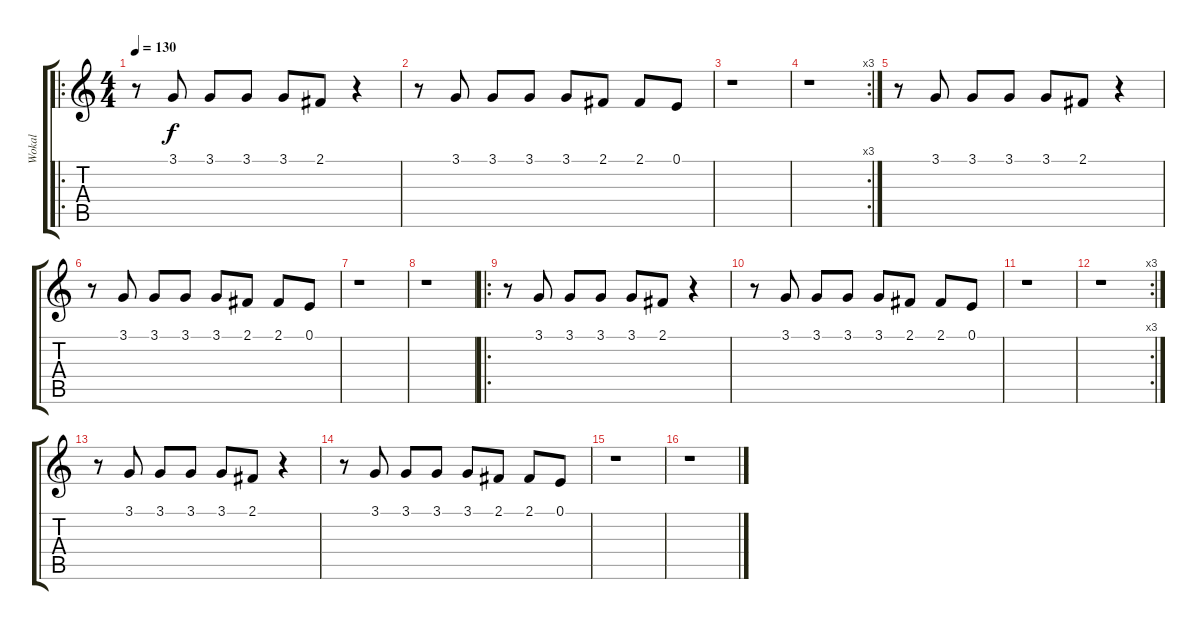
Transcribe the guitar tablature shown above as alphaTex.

\track ("Wokal" "Wokal") {instrument lead6voice}
\staff {score tabs}
\tuning (E4 B3 G3 D3 A2 E2) {hide}
\ro
\ts (4 4)
\tempo 130
\clef g2
\ks c
r.8{dy f} 3.1.8 3.1.8 3.1.8 3.1.8 2.1.8 r.4 |
r.8 3.1.8 3.1.8 3.1.8 3.1.8 2.1.8 2.1.8 0.1.8 |
r.1 |
\rc 3
r.1 |
r.8 3.1.8 3.1.8 3.1.8 3.1.8 2.1.8 r.4 |
r.8 3.1.8 3.1.8 3.1.8 3.1.8 2.1.8 2.1.8 0.1.8 |
r.1 |
r.1 |
\ro
r.8 3.1.8 3.1.8 3.1.8 3.1.8 2.1.8 r.4 |
r.8 3.1.8 3.1.8 3.1.8 3.1.8 2.1.8 2.1.8 0.1.8 |
r.1 |
\rc 3
r.1 |
r.8 3.1.8 3.1.8 3.1.8 3.1.8 2.1.8 r.4 |
r.8 3.1.8 3.1.8 3.1.8 3.1.8 2.1.8 2.1.8 0.1.8 |
r.1 |
r.1
